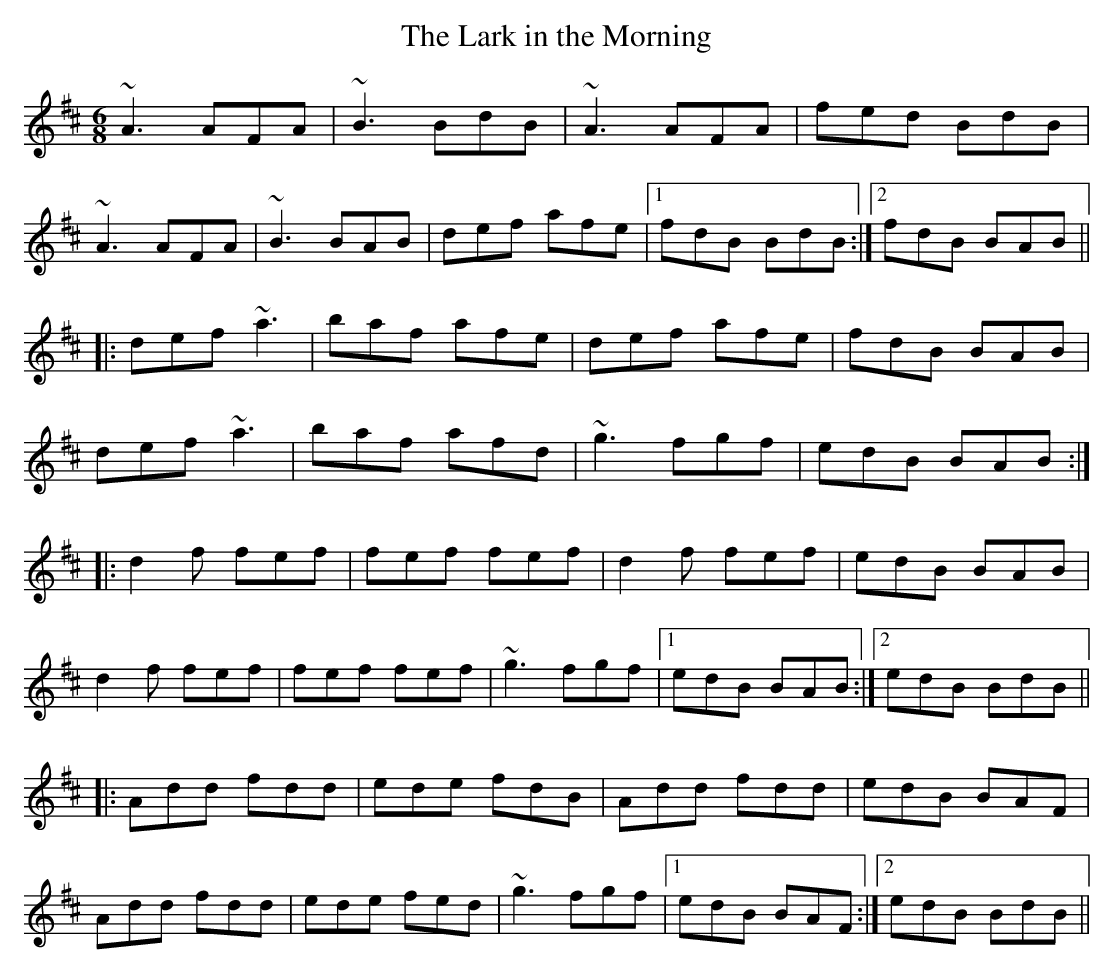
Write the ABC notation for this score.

X:1
T:Lark in the Morning, The
M:6/8
L:1/8
K:D
~A3 AFA|~B3 BdB|~A3 AFA|fed BdB|!
~A3 AFA|~B3 BAB|def afe|1 fdB BdB:|2 fdB BAB||!
|:def ~a3|baf afe|def afe|fdB BAB|!
def ~a3|baf afd|~g3 fgf|edB BAB:|!
|:d2f fef|fef fef|d2f fef|edB BAB|!
d2f fef|fef fef|~g3 fgf|1 edB BAB:|2 edB BdB||!
|:Add fdd|ede fdB|Add fdd|edB BAF|!
Add fdd|ede fed|~g3 fgf|1 edB BAF:|2 edB BdB||!
